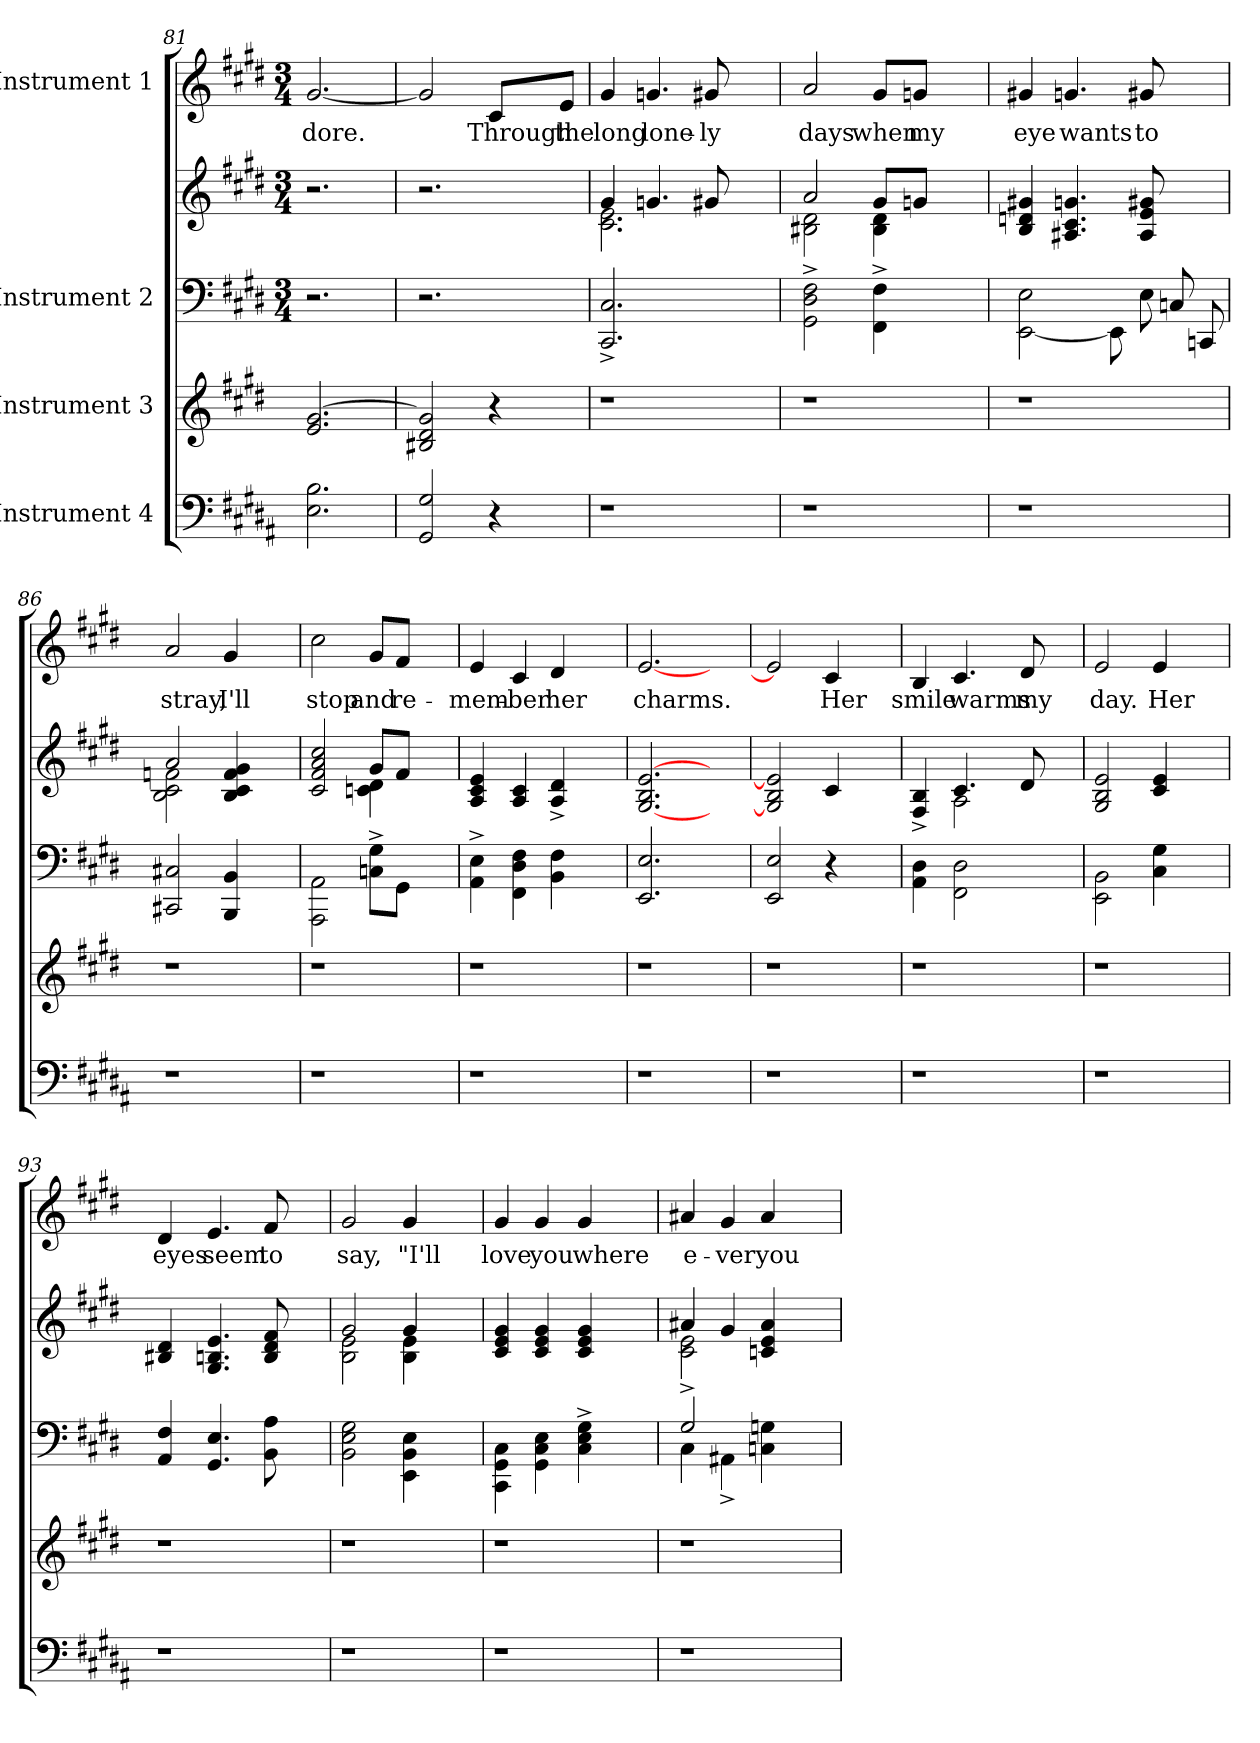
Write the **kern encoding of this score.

**kern	**kern	**kern	**kern	**kern	**text
*part4	*part3	*part2	*part2	*part1	*part1
*staff5	*staff4	*staff3	*staff2	*staff1	*staff1
*I"Instrument 4	*I"Instrument 3	*I"Instrument 2	*	*I"Instrument 1	*
*clefF4	*clefG2	*clefF4	*clefG2	*clefG2	*
*ITrd-3c-5	*	*	*	*	*
*k[f#c#g#d#]	*k[f#c#g#d#]	*k[f#c#g#d#]	*k[f#c#g#d#]	*k[f#c#g#d#]	*
*E:	*E:	*E:	*E:	*E:	*
*	*	*M3/4	*M3/4	*M3/4	*
=81	=81	=81	=81	=81	=81
!	!	!	!	!	!LO:LY:b
2.e\ 2.A\	[>2.g#/ 2.e/	2.r	2.r	[<2.g#/	-dore.
=82	=82	=82	=82	=82	=82
2c#/ 2C#/	2g#/] 2d#/ 2B#X/	2.r	2.r	2g#/]	.
!	!	!	!	!	!LO:LY:b
4r	4r	.	.	8c#/L	Through
!	!	!	!	!	!LO:LY:b
.	.	.	.	8e/J	the
!!LO:PB:g=z
=83	=83	=83	=83	=83	=83
*	*	*	*^	*	*
!	!	!	!	!	!	!LO:LY:b
1r	1r	2.CC#/^> 2.C#/^>	4g#/	2.c#\ 2.e\	4g#/	long
!	!	!	!	!	!	!LO:LY:b:cj
.	.	.	4.gn/	.	4.gn/	lone-
!	!	!	!	!	!	!LO:LY:b:rj
.	.	.	8g#X/	.	8g#X/	-ly
.	.	4ryy	4ryy	4ryy	4ryy	.
=84	=84	=84	=84	=84	=84	=84
!	!	!	!	!	!	!LO:LY:b
1r	1r	2D#\^> 2F#\^> 2GG#\^>	2a/	2d#\ 2B#X\	2a/	days
!	!	!	!	!	!	!LO:LY:b
.	.	4FF#\^> 4F#\^>	8g#/L	4B#\ 4d#\	8g#/L	when
!	!	!	!	!	!	!LO:LY:b:cj
.	.	.	8gn/J	.	8gn/J	my
.	.	4ryy	4ryy	4ryy	4ryy	.
=85	=85	=85	=85	=85	=85	=85
!	!	!	!	!	!	!LO:LY:b:cj
*	*	*	*v	*v	*	*
1r	1r	2E\ [<2EE\	4dn/ 4B/ 4g#X/	4g#X/	eye
!	!	!	!	!	!LO:LY:b:cj
.	.	.	4.gn/ 4.c#/ 4.A#X/	4.gn/	wants
.	.	8EE\]	.	.	.
!	!	!	!	!	!LO:LY:b:rj
.	.	8E\	8g#X/ 8e/ 8A#/	8g#X/	to
.	.	8Cn/	4ryy	4ryy	.
.	.	8CCn/	.	.	.
=86	=86	=86	=86	=86	=86
*	*	*	*^	*	*
!	!	!	!	!	!	!LO:LY:b
1r	1r	2C#X/ 2CC#X/	2a/	2B\ 2fn\ 2c#\	2a/	stray,
!	!	!	!	!	!	!LO:LY:b
.	.	4BB/ 4BBB/	4f/ 4B/ 4g#/ 4c#/	4ryy	4g#/	I'll
.	.	4ryy	4ryy	4ryy	4ryy	.
!!LO:LB:g=z
=87	=87	=87	=87	=87	=87	=87
!	!	!	!	!	!	!LO:LY:b
1r	1r	2AA\ 2AAA\	2f#/ 2c#/ 2cc#/ 2a/	2ryy	2cc#\	stop
!	!	!	!	!	!	!LO:LY:b
.	.	8Cn\^> 8G#\^>L	8g#/L	4cn\ 4d#\	8g#/L	and
!	!	!	!	!	!	!LO:LY:b:cj
.	.	8GG#\J	8f#/J	.	8f#/J	re-
.	.	4ryy	4ryy	4ryy	4ryy	.
=88	=88	=88	=88	=88	=88	=88
!	!	!	!	!	!	!LO:LY:b
*	*	*	*v	*v	*	*
1r	1r	4AA\^< 4E\^<	4e/ 4c#/ 4A/	4e/	-mem-
!	!	!	!	!	!LO:LY:b:cj
.	.	4FF#\ 4D#\ 4F#\	4A/ 4c#/	4c#/	-ber
!	!	!	!	!	!LO:LY:b
.	.	4F#\ 4BB\	4d#/^> 4A/^>	4d#/	her
.	.	4ryy	4ryy	4ryy	.
=89	=89	=89	=89	=89	=89
!	!	!	!	!	!LO:LY:b
1r	1r	2.E/ 2.EE/	2.B/ [<2.G#/ [>2.e/	[<2.e/	charms.
.	.	4ryy	4ryy	4ryy	.
=90	=90	=90	=90	=90	=90
1r	1r	2EE/ 2E/	2B/ 2G#/] 2e/]	2e/]	.
!	!	!	!	!	!LO:LY:b
.	.	4r	4c#/	4c#/	Her
.	.	4ryy	4ryy	4ryy	.
=91	=91	=91	=91	=91	=91
*	*	*	*^	*	*
!	!	!	!	!	!	!LO:LY:b
1r	1r	4D#\ 4AA\	4F#/^> 4B/^>	4ryy	4B/	smile
!	!	!	!	!	!	!LO:LY:b
.	.	2FF#\ 2D#\	4.c#/	2A\	4.c#/	warms
!	!	!	!	!	!	!LO:LY:b
.	.	.	8d#/	.	8d#/	my
.	.	4ryy	4ryy	4ryy	4ryy	.
=92	=92	=92	=92	=92	=92	=92
!	!	!	!	!	!	!LO:LY:b
*	*	*	*v	*v	*	*
1r	1r	2EE\ 2BB\	2B/ 2G#/ 2e/	2e/	day.
!	!	!	!	!	!LO:LY:b
.	.	4G#\ 4C#\	4c#/ 4e/	4e/	Her
.	.	4ryy	4ryy	4ryy	.
!!LO:LB:g=z
=93	=93	=93	=93	=93	=93
!	!	!	!	!	!LO:LY:b
1r	1r	4AA/ 4F#/	4d#/ 4B#X/	4d#/	eyes
!	!	!	!	!	!LO:LY:b
.	.	4.GG#/ 4.E/	4.Bn/ 4.G#/ 4.e/	4.e/	seem
!	!	!	!	!	!LO:LY:b:cj
.	.	8A\ 8BB\	8f#/ 8d#/ 8B/	8f#/	to
.	.	4ryy	4ryy	4ryy	.
=94	=94	=94	=94	=94	=94
*	*	*	*^	*	*
!	!	!	!	!	!	!LO:LY:b
1r	1r	2BB\ 2E\ 2G#\	2g#/	2e\ 2B\	2g#/	say,
!	!	!	!	!	!	!LO:LY:b
.	.	4E\ 4BB\ 4EE\	4g#/	4e\ 4B\	4g#/	"I'll
.	.	4ryy	4ryy	4ryy	4ryy	.
=95	=95	=95	=95	=95	=95	=95
!	!	!	!	!	!	!LO:LY:b
*	*	*	*v	*v	*	*
1r	1r	4CC#\ 4GG#\ 4C#\	4g#/ 4e/ 4c#/	4g#/	love
!	!	!	!	!	!LO:LY:b
.	.	4E\ 4C#\ 4GG#\	4g#/ 4c#/ 4e/	4g#/	you
!	!	!	!	!	!LO:LY:b
.	.	4G#\^< 4E\^< 4C#\^<	4e/ 4g#/ 4c#/	4g#/	where
.	.	4ryy	4ryy	4ryy	.
=96	=96	=96	=96	=96	=96
*	*	*^	*^	*	*
!	!	!	!	!	!	!	!LO:LY:b:rj
1r	1r	2G#/	4C#\	4a#X/	2c#\^> 2e\^>	4a#X/	e-
!	!	!	!	!	!	!	!LO:LY:b
.	.	.	4AA#X^<\	4g#/	.	4g#/	-ver
!	!	!	!	!	!	!	!LO:LY:b
.	.	4ryy	4Gn\ 4Cn\	4cn/ 4e/ 4a#/	4ryy	4a#/	you
.	.	4ryy	4ryy	4ryy	4ryy	4ryy	.
*	*	*v	*v	*	*	*	*
*	*	*	*v	*v	*	*
=	=	=	=	=	=
*-	*-	*-	*-	*-	*-
